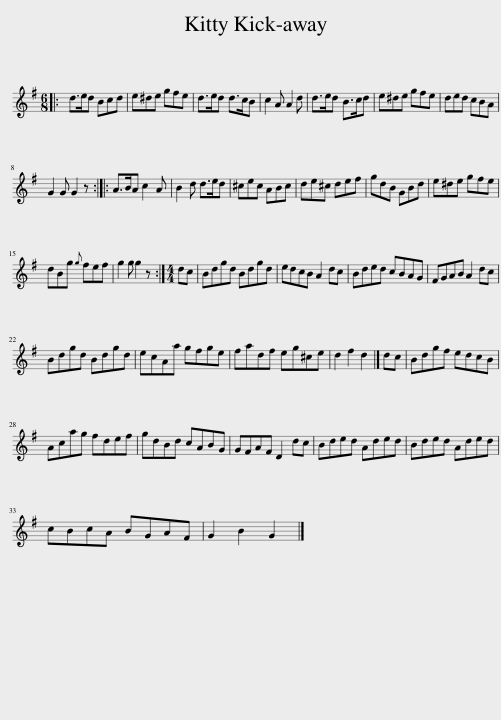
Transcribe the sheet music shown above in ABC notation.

X:1
L:1/8
M:6/8
I:linebreak $
K:G
V:1 treble
V:1
|: d>ed Bcd | e^de gfe | d>ed d>cB | c2 A A2 d | d>ed B>cd | %5
 e^de gfe | ded cBA |$ G2 G G2 z :: A>BA c2 A | B2 d d>ed | %10
 ^cec ABc | de^c def | gdB GBd | e^de gfe |$ dBg{g} fef | %15
 g2 g g2 z :|[M:4/4] dc | Bdgd Bdgd | edcB A2 dc | Bded cBAG | %20
 FGAB A2 dc |$ Bdgd Bdgd | ecAa gfge | fadf eg^ce | d2 f2 d2 |] %25
 dc | Bdgf edcB |$ Acag fdef | gdBd cABG | GFAF D2 dc | %30
 Bded Aded | Bded Aded |$ cBcA BGAF | G2 B2 G2 |] %34
